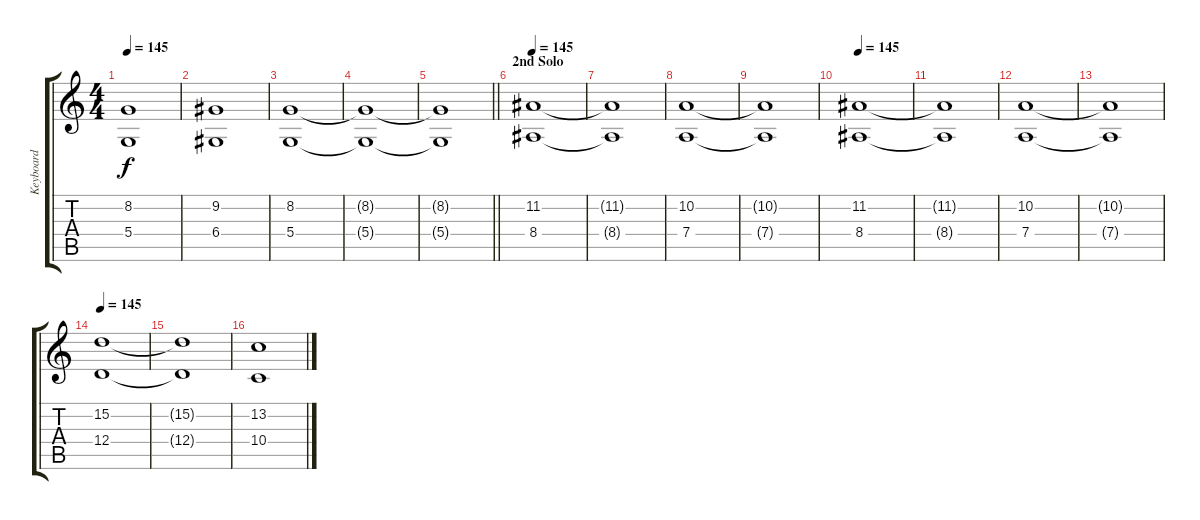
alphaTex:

\track ("Keyboard" "Keyboard") {instrument stringensemble2}
\staff {score tabs}
\tuning (E4 B3 G3 D3 A2 E2) {hide}
\ts (4 4)
\tempo 145
\clef g2
\ks c
(8.2 5.4).1{dy f} |
(9.2 6.4).1 |
(8.2 5.4).1 |
(8.2{t} 5.4{t}).1 |
\barLineRight lightlight
(8.2{t} 5.4{t}).1 |
\section ("" "2nd Solo")
\tempo 145
(11.2 8.4).1 |
(11.2{t} 8.4{t}).1 |
(10.2 7.4).1 |
(10.2{t} 7.4{t}).1 |
\tempo 145
(11.2 8.4).1 |
(11.2{t} 8.4{t}).1 |
(10.2 7.4).1 |
(10.2{t} 7.4{t}).1 |
\tempo 145
(15.2 12.4).1 |
(15.2{t} 12.4{t}).1 |
(13.2 10.4).1
